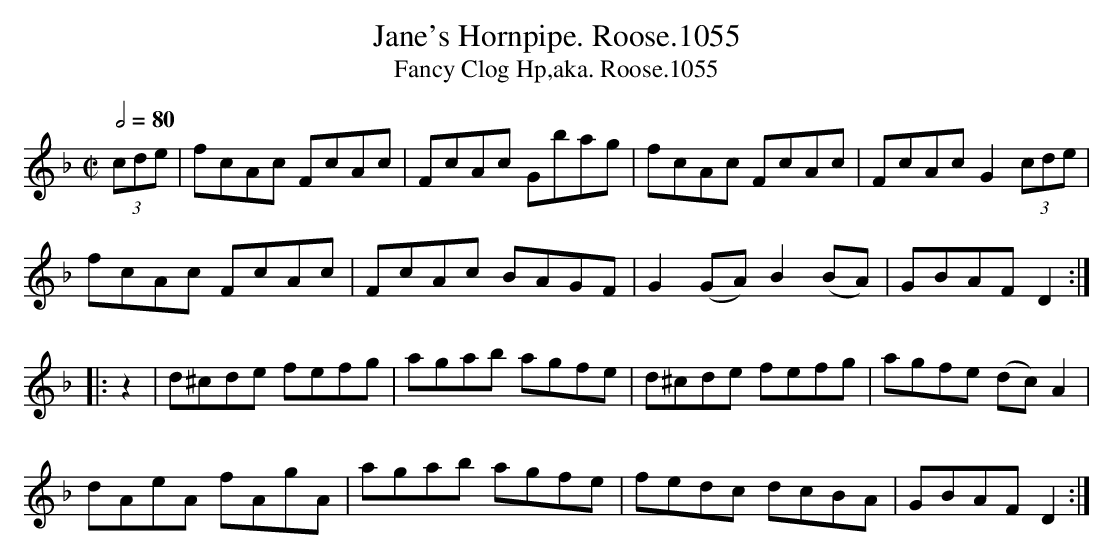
X:1
T:Jane's Hornpipe. Roose.1055
T:Fancy Clog Hp,aka. Roose.1055
M:C|
L:1/8
Q:1/2=80
K:F major
(3cde| fcAc FcAc | FcAc Gbag | fcAc FcAc | FcAcG2 (3cde|
fcAc FcAc | FcAc BAGF | G2(GA) B2(BA) | GBAFD2:|
K:Dm
|:z2|d^cde fefg | agab agfe | d^cde fefg | agfe (dc)A2 |
dAeA fAgA | agab agfe | fedc dcBA | GBAF D2:|
